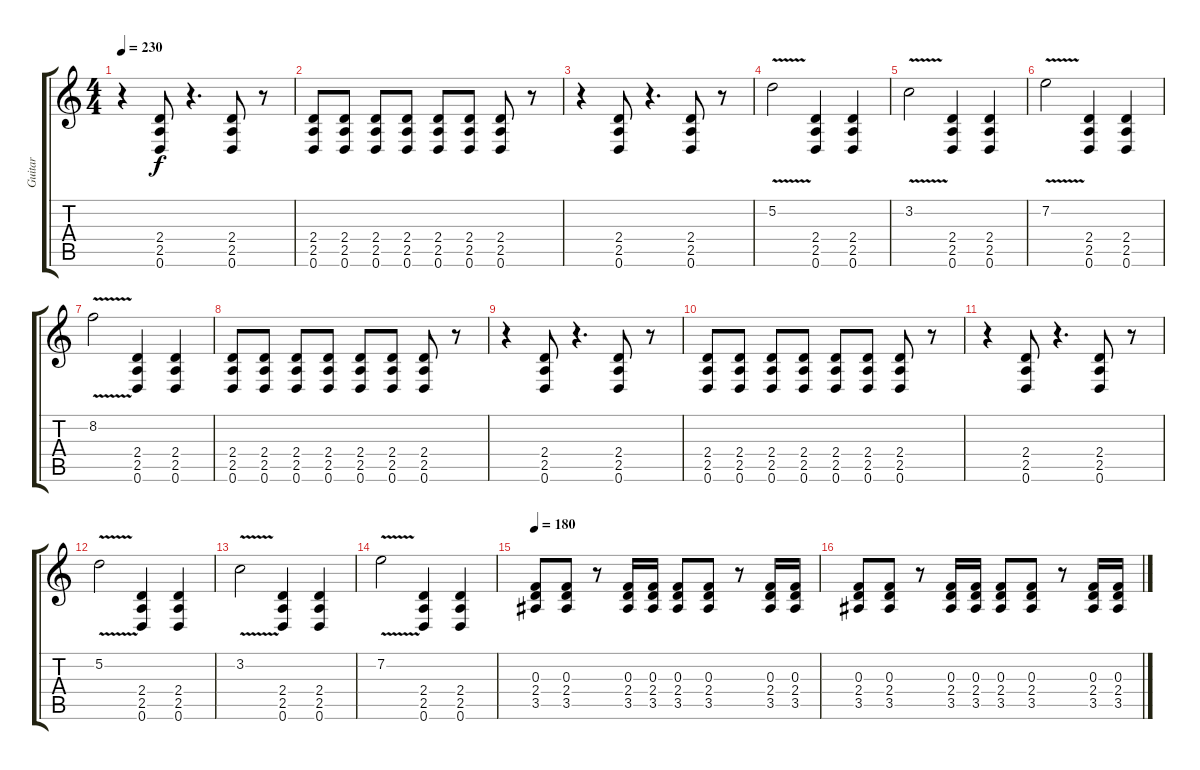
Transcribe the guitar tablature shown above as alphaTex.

\track ("Guitar" "Guitar") {instrument overdrivenguitar}
\staff {score tabs}
\tuning (D4 A3 F3 C3 G2 D2) {hide}
\ts (4 4)
\tempo 230
\clef g2
\ks c
r.4{dy f} (2.4 2.5 0.6).8 r.4{d} (2.4 2.5 0.6).8 r.8 |
(2.4 2.5 0.6).8 (2.4 2.5 0.6).8 (2.4 2.5 0.6).8 (2.4 2.5 0.6).8 (2.4 2.5 0.6).8 (2.4 2.5 0.6).8 (2.4 2.5 0.6).8 r.8 |
r.4 (2.4 2.5 0.6).8 r.4{d} (2.4 2.5 0.6).8 r.8 |
5.2{v}.2 (2.4 2.5 0.6).4 (2.4 2.5 0.6).4 |
3.2{v}.2 (2.4 2.5 0.6).4 (2.4 2.5 0.6).4 |
7.2{v}.2 (2.4 2.5 0.6).4 (2.4 2.5 0.6).4 |
8.2{v}.2 (2.4 2.5 0.6).4 (2.4 2.5 0.6).4 |
(2.4 2.5 0.6).8 (2.4 2.5 0.6).8 (2.4 2.5 0.6).8 (2.4 2.5 0.6).8 (2.4 2.5 0.6).8 (2.4 2.5 0.6).8 (2.4 2.5 0.6).8 r.8 |
r.4 (2.4 2.5 0.6).8 r.4{d} (2.4 2.5 0.6).8 r.8 |
(2.4 2.5 0.6).8 (2.4 2.5 0.6).8 (2.4 2.5 0.6).8 (2.4 2.5 0.6).8 (2.4 2.5 0.6).8 (2.4 2.5 0.6).8 (2.4 2.5 0.6).8 r.8 |
r.4 (2.4 2.5 0.6).8 r.4{d} (2.4 2.5 0.6).8 r.8 |
5.2{v}.2 (2.4 2.5 0.6).4 (2.4 2.5 0.6).4 |
3.2{v}.2 (2.4 2.5 0.6).4 (2.4 2.5 0.6).4 |
7.2{v}.2 (2.4 2.5 0.6).4 (2.4 2.5 0.6).4 |
\tempo 180
(0.3 2.4 3.5).8 (0.3 2.4 3.5).8 r.8 (0.3 2.4 3.5).16 (0.3 2.4 3.5).16 (0.3 2.4 3.5).8 (0.3 2.4 3.5).8 r.8 (0.3 2.4 3.5).16 (0.3 2.4 3.5).16 |
(0.3 2.4 3.5).8 (0.3 2.4 3.5).8 r.8 (0.3 2.4 3.5).16 (0.3 2.4 3.5).16 (0.3 2.4 3.5).8 (0.3 2.4 3.5).8 r.8 (0.3 2.4 3.5).16 (0.3 2.4 3.5).16
